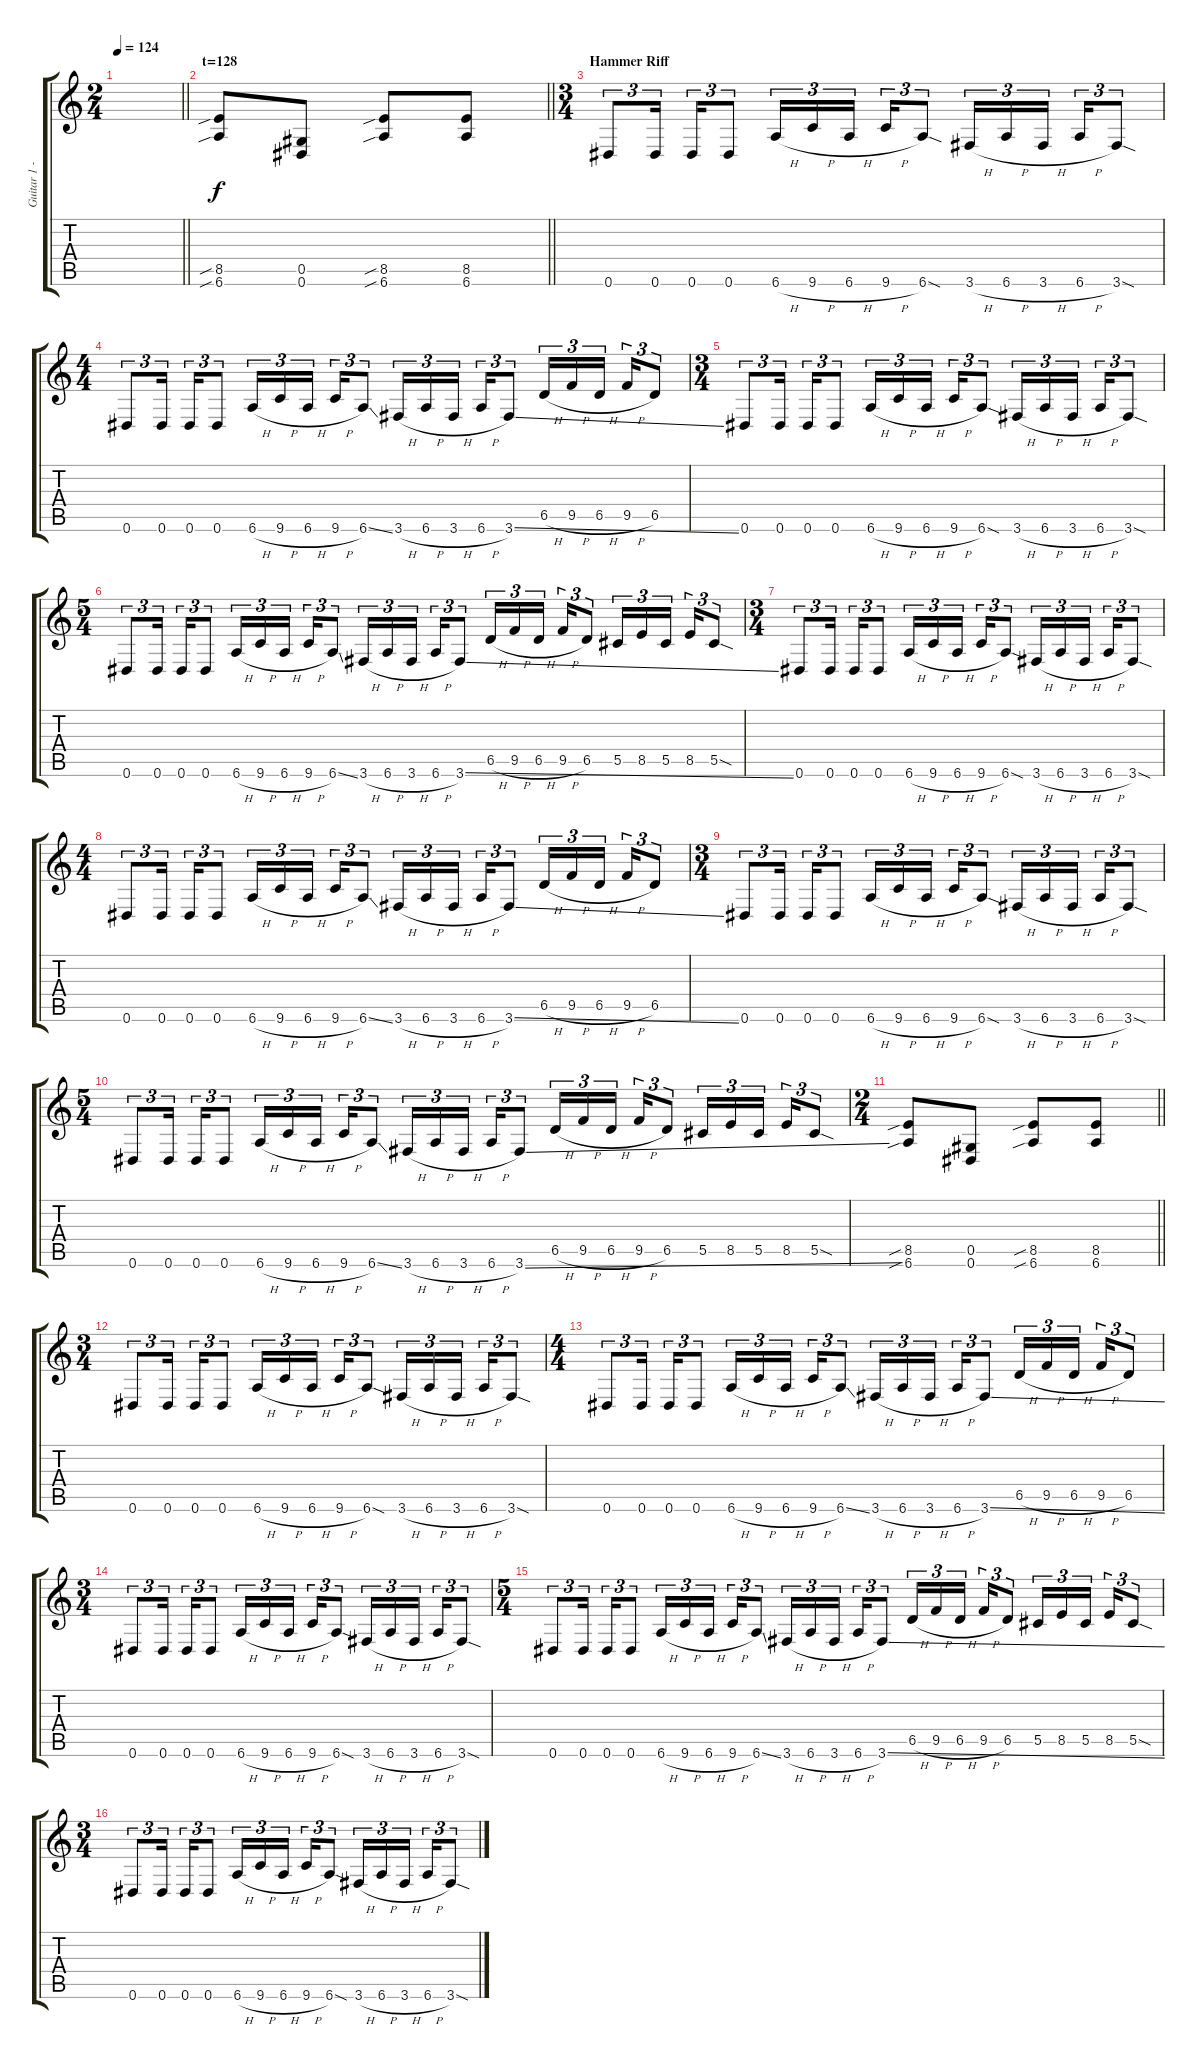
\track ("Guitar 1 - Rob Barrett" "Guitar 1 -") {instrument distortionguitar}
\staff {score tabs}
\tuning (Eb4 Bb3 Gb3 Db3 Ab2 Eb2) {hide}
\ts (2 4)
\tempo 124
\clef g2
\barLineRight lightlight
\ks c
|
\section ("" "t=128")
\barLineRight lightlight
(8.5{sib} 6.6{sib}).8 (0.5 0.6).8 (8.5{sib} 6.6{sib}).8 (8.5 6.6).8 |
\ts (3 4)
\section ("" "Hammer Riff")
0.6.8{tu (3 2)} 0.6.16{tu (3 2) beam splitsecondary} 0.6.16{tu (3 2)} 0.6.8{tu (3 2)} 6.6{h}.16{tu (3 2)} 9.6{h}.16{tu (3 2)} 6.6{h}.16{tu (3 2) beam splitsecondary} 9.6{h}.16{tu (3 2)} 6.6{sod}.8{tu (3 2)} 3.6{h}.16{tu (3 2)} 6.6{h}.16{tu (3 2)} 3.6{h}.16{tu (3 2) beam splitsecondary} 6.6{h}.16{tu (3 2)} 3.6{sod}.8{tu (3 2)} |
\ts (4 4)
0.6.8{tu (3 2)} 0.6.16{tu (3 2) beam splitsecondary} 0.6.16{tu (3 2)} 0.6.8{tu (3 2)} 6.6{h}.16{tu (3 2)} 9.6{h}.16{tu (3 2)} 6.6{h}.16{tu (3 2) beam splitsecondary} 9.6{h}.16{tu (3 2)} 6.6{ss}.8{tu (3 2)} 3.6{h}.16{tu (3 2)} 6.6{h}.16{tu (3 2)} 3.6{h}.16{tu (3 2) beam splitsecondary} 6.6{h}.16{tu (3 2)} 3.6{ss}.8{tu (3 2)} 6.5{h}.16{tu (3 2)} 9.5{h}.16{tu (3 2)} 6.5{h}.16{tu (3 2) beam splitsecondary} 9.5{h}.16{tu (3 2)} 6.5.8{tu (3 2)} |
\ts (3 4)
0.6.8{tu (3 2)} 0.6.16{tu (3 2) beam splitsecondary} 0.6.16{tu (3 2)} 0.6.8{tu (3 2)} 6.6{h}.16{tu (3 2)} 9.6{h}.16{tu (3 2)} 6.6{h}.16{tu (3 2) beam splitsecondary} 9.6{h}.16{tu (3 2)} 6.6{sod}.8{tu (3 2)} 3.6{h}.16{tu (3 2)} 6.6{h}.16{tu (3 2)} 3.6{h}.16{tu (3 2) beam splitsecondary} 6.6{h}.16{tu (3 2)} 3.6{sod}.8{tu (3 2)} |
\ts (5 4)
0.6.8{tu (3 2)} 0.6.16{tu (3 2) beam splitsecondary} 0.6.16{tu (3 2)} 0.6.8{tu (3 2)} 6.6{h}.16{tu (3 2)} 9.6{h}.16{tu (3 2)} 6.6{h}.16{tu (3 2) beam splitsecondary} 9.6{h}.16{tu (3 2)} 6.6{ss}.8{tu (3 2)} 3.6{h}.16{tu (3 2)} 6.6{h}.16{tu (3 2)} 3.6{h}.16{tu (3 2) beam splitsecondary} 6.6{h}.16{tu (3 2)} 3.6{ss}.8{tu (3 2)} 6.5{h}.16{tu (3 2)} 9.5{h}.16{tu (3 2)} 6.5{h}.16{tu (3 2) beam splitsecondary} 9.5{h}.16{tu (3 2)} 6.5.8{tu (3 2)} 5.5.16{tu (3 2)} 8.5.16{tu (3 2)} 5.5.16{tu (3 2) beam splitsecondary} 8.5.16{tu (3 2)} 5.5{sod}.8{tu (3 2)} |
\ts (3 4)
0.6.8{tu (3 2)} 0.6.16{tu (3 2) beam splitsecondary} 0.6.16{tu (3 2)} 0.6.8{tu (3 2)} 6.6{h}.16{tu (3 2)} 9.6{h}.16{tu (3 2)} 6.6{h}.16{tu (3 2) beam splitsecondary} 9.6{h}.16{tu (3 2)} 6.6{sod}.8{tu (3 2)} 3.6{h}.16{tu (3 2)} 6.6{h}.16{tu (3 2)} 3.6{h}.16{tu (3 2) beam splitsecondary} 6.6{h}.16{tu (3 2)} 3.6{sod}.8{tu (3 2)} |
\ts (4 4)
0.6.8{tu (3 2)} 0.6.16{tu (3 2) beam splitsecondary} 0.6.16{tu (3 2)} 0.6.8{tu (3 2)} 6.6{h}.16{tu (3 2)} 9.6{h}.16{tu (3 2)} 6.6{h}.16{tu (3 2) beam splitsecondary} 9.6{h}.16{tu (3 2)} 6.6{ss}.8{tu (3 2)} 3.6{h}.16{tu (3 2)} 6.6{h}.16{tu (3 2)} 3.6{h}.16{tu (3 2) beam splitsecondary} 6.6{h}.16{tu (3 2)} 3.6{ss}.8{tu (3 2)} 6.5{h}.16{tu (3 2)} 9.5{h}.16{tu (3 2)} 6.5{h}.16{tu (3 2) beam splitsecondary} 9.5{h}.16{tu (3 2)} 6.5.8{tu (3 2)} |
\ts (3 4)
0.6.8{tu (3 2)} 0.6.16{tu (3 2) beam splitsecondary} 0.6.16{tu (3 2)} 0.6.8{tu (3 2)} 6.6{h}.16{tu (3 2)} 9.6{h}.16{tu (3 2)} 6.6{h}.16{tu (3 2) beam splitsecondary} 9.6{h}.16{tu (3 2)} 6.6{sod}.8{tu (3 2)} 3.6{h}.16{tu (3 2)} 6.6{h}.16{tu (3 2)} 3.6{h}.16{tu (3 2) beam splitsecondary} 6.6{h}.16{tu (3 2)} 3.6{sod}.8{tu (3 2)} |
\ts (5 4)
0.6.8{tu (3 2)} 0.6.16{tu (3 2) beam splitsecondary} 0.6.16{tu (3 2)} 0.6.8{tu (3 2)} 6.6{h}.16{tu (3 2)} 9.6{h}.16{tu (3 2)} 6.6{h}.16{tu (3 2) beam splitsecondary} 9.6{h}.16{tu (3 2)} 6.6{ss}.8{tu (3 2)} 3.6{h}.16{tu (3 2)} 6.6{h}.16{tu (3 2)} 3.6{h}.16{tu (3 2) beam splitsecondary} 6.6{h}.16{tu (3 2)} 3.6{ss}.8{tu (3 2)} 6.5{h}.16{tu (3 2)} 9.5{h}.16{tu (3 2)} 6.5{h}.16{tu (3 2) beam splitsecondary} 9.5{h}.16{tu (3 2)} 6.5.8{tu (3 2)} 5.5.16{tu (3 2)} 8.5.16{tu (3 2)} 5.5.16{tu (3 2) beam splitsecondary} 8.5.16{tu (3 2)} 5.5{sod}.8{tu (3 2)} |
\ts (2 4)
\barLineRight lightlight
(8.5{sib} 6.6{sib}).8 (0.5 0.6).8 (8.5{sib} 6.6{sib}).8 (8.5 6.6).8 |
\ts (3 4)
0.6.8{tu (3 2)} 0.6.16{tu (3 2) beam splitsecondary} 0.6.16{tu (3 2)} 0.6.8{tu (3 2)} 6.6{h}.16{tu (3 2)} 9.6{h}.16{tu (3 2)} 6.6{h}.16{tu (3 2) beam splitsecondary} 9.6{h}.16{tu (3 2)} 6.6{sod}.8{tu (3 2)} 3.6{h}.16{tu (3 2)} 6.6{h}.16{tu (3 2)} 3.6{h}.16{tu (3 2) beam splitsecondary} 6.6{h}.16{tu (3 2)} 3.6{sod}.8{tu (3 2)} |
\ts (4 4)
0.6.8{tu (3 2)} 0.6.16{tu (3 2) beam splitsecondary} 0.6.16{tu (3 2)} 0.6.8{tu (3 2)} 6.6{h}.16{tu (3 2)} 9.6{h}.16{tu (3 2)} 6.6{h}.16{tu (3 2) beam splitsecondary} 9.6{h}.16{tu (3 2)} 6.6{ss}.8{tu (3 2)} 3.6{h}.16{tu (3 2)} 6.6{h}.16{tu (3 2)} 3.6{h}.16{tu (3 2) beam splitsecondary} 6.6{h}.16{tu (3 2)} 3.6{ss}.8{tu (3 2)} 6.5{h}.16{tu (3 2)} 9.5{h}.16{tu (3 2)} 6.5{h}.16{tu (3 2) beam splitsecondary} 9.5{h}.16{tu (3 2)} 6.5.8{tu (3 2)} |
\ts (3 4)
0.6.8{tu (3 2)} 0.6.16{tu (3 2) beam splitsecondary} 0.6.16{tu (3 2)} 0.6.8{tu (3 2)} 6.6{h}.16{tu (3 2)} 9.6{h}.16{tu (3 2)} 6.6{h}.16{tu (3 2) beam splitsecondary} 9.6{h}.16{tu (3 2)} 6.6{sod}.8{tu (3 2)} 3.6{h}.16{tu (3 2)} 6.6{h}.16{tu (3 2)} 3.6{h}.16{tu (3 2) beam splitsecondary} 6.6{h}.16{tu (3 2)} 3.6{sod}.8{tu (3 2)} |
\ts (5 4)
0.6.8{tu (3 2)} 0.6.16{tu (3 2) beam splitsecondary} 0.6.16{tu (3 2)} 0.6.8{tu (3 2)} 6.6{h}.16{tu (3 2)} 9.6{h}.16{tu (3 2)} 6.6{h}.16{tu (3 2) beam splitsecondary} 9.6{h}.16{tu (3 2)} 6.6{ss}.8{tu (3 2)} 3.6{h}.16{tu (3 2)} 6.6{h}.16{tu (3 2)} 3.6{h}.16{tu (3 2) beam splitsecondary} 6.6{h}.16{tu (3 2)} 3.6{ss}.8{tu (3 2)} 6.5{h}.16{tu (3 2)} 9.5{h}.16{tu (3 2)} 6.5{h}.16{tu (3 2) beam splitsecondary} 9.5{h}.16{tu (3 2)} 6.5.8{tu (3 2)} 5.5.16{tu (3 2)} 8.5.16{tu (3 2)} 5.5.16{tu (3 2) beam splitsecondary} 8.5.16{tu (3 2)} 5.5{sod}.8{tu (3 2)} |
\ts (3 4)
0.6.8{tu (3 2)} 0.6.16{tu (3 2) beam splitsecondary} 0.6.16{tu (3 2)} 0.6.8{tu (3 2)} 6.6{h}.16{tu (3 2)} 9.6{h}.16{tu (3 2)} 6.6{h}.16{tu (3 2) beam splitsecondary} 9.6{h}.16{tu (3 2)} 6.6{sod}.8{tu (3 2)} 3.6{h}.16{tu (3 2)} 6.6{h}.16{tu (3 2)} 3.6{h}.16{tu (3 2) beam splitsecondary} 6.6{h}.16{tu (3 2)} 3.6{sod}.8{tu (3 2)}
